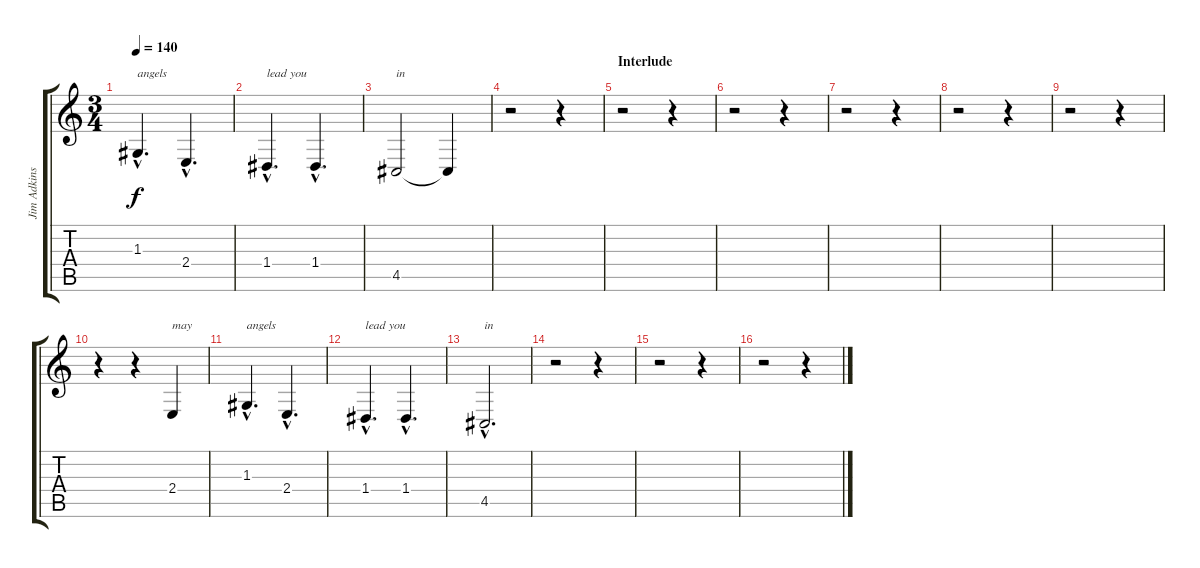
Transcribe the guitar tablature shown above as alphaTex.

\track ("Jim Adkins - Voice I" "Jim Adkins") {instrument sopranosax}
\staff {score tabs}
\tuning (E4 B3 G3 D3 A2 E2) {hide}
\ts (3 4)
\tempo 140
\clef g2
\ks c
1.3{hac}.4{d txt "angels" dy f} 2.4{hac}.4{d} |
1.4{hac}.4{d txt "lead you"} 1.4{hac}.4{d} |
4.5.2{txt "in"} 4.5{t}.4 |
r.2 r.4 |
\section ("" "Interlude")
r.2 r.4 |
r.2 r.4 |
r.2 r.4 |
r.2 r.4 |
r.2 r.4 |
r.4 r.4 2.4.4{txt "may"} |
1.3{hac}.4{d txt "angels"} 2.4{hac}.4{d} |
1.4{hac}.4{d txt "lead you"} 1.4{hac}.4{d} |
4.5{hac}.2{d txt "in"} |
r.2 r.4 |
r.2 r.4 |
r.2 r.4
